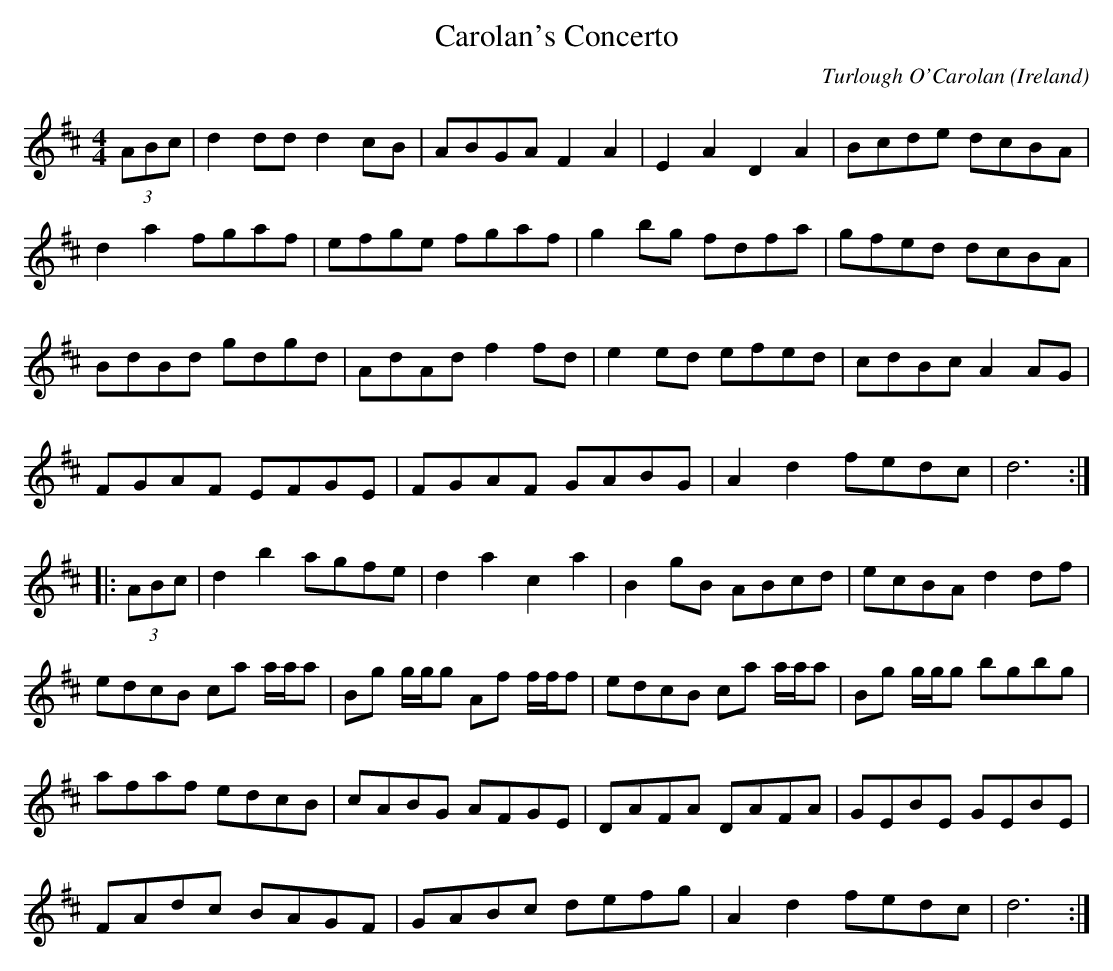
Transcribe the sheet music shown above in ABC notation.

X:1
T:Carolan's Concerto
C:Turlough O'Carolan
M:4/4
O:Ireland
K:D major
(3ABc|\
d2dd d2cB | ABGA F2A2 | E2A2 D2A2 | Bcde dcBA |
d2a2 fgaf | efge fgaf | g2bg fdfa | gfed dcBA |
BdBd gdgd | AdAd f2fd | e2ed efed | cdBc A2AG |
FGAF EFGE | FGAF GABG | A2d2 fedc |d6::
(3ABc|\
d2b2 agfe | d2a2 c2a2 | B2gB ABcd | ecBA d2df|
edcB ca a/a/a | Bg g/g/g Af f/f/f | edcB ca a/a/a | Bg g/g/g bgbg |
afaf edcB | cABG AFGE | DAFA DAFA | GEBE GEBE |
FAdc BAGF | GABc defg | A2d2 fedc | d6:|
